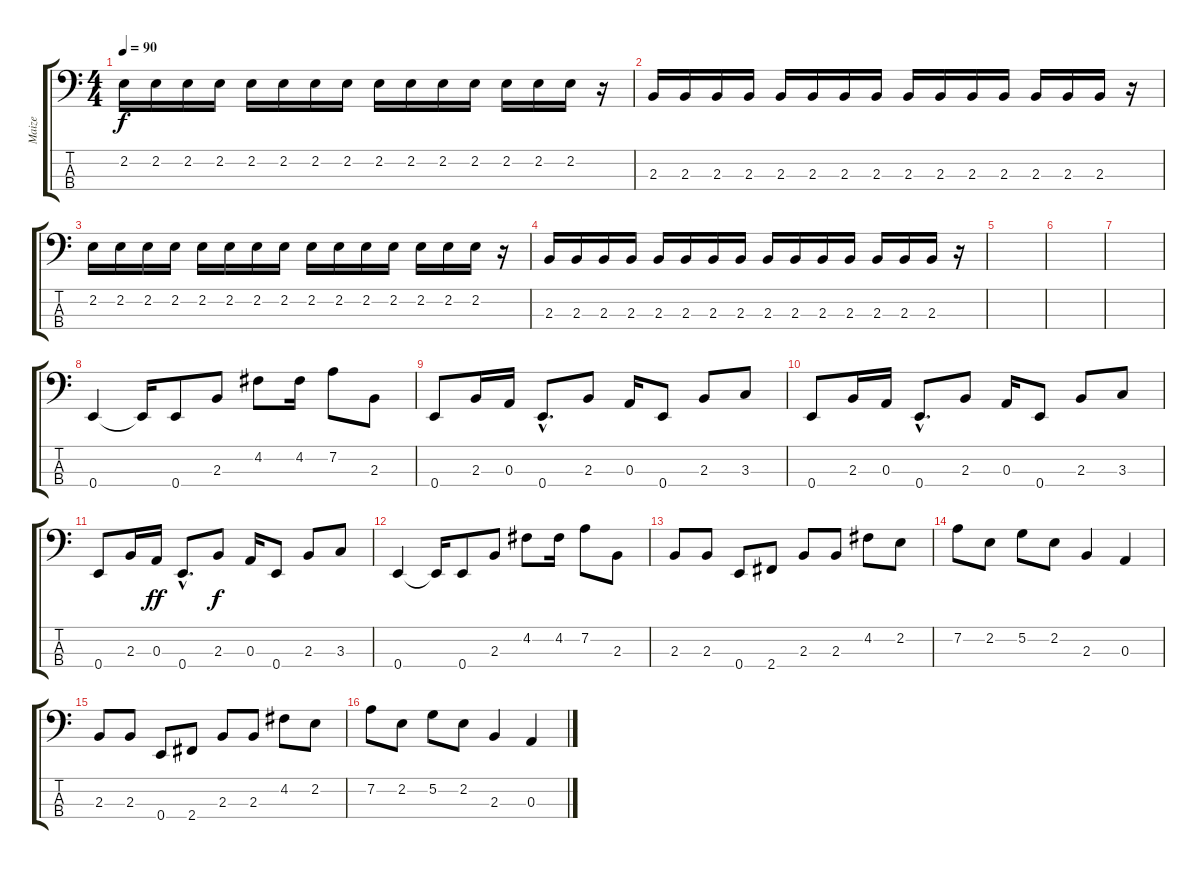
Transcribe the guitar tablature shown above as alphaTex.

\track ("Maize" "Maize") {instrument electricbassfinger}
\staff {score tabs}
\tuning (G2 D2 A1 E1) {hide}
\ts (4 4)
\tempo 90
\clef f4
\ks c
2.2.16{dy f instrument electricbassfinger} 2.2.16 2.2.16 2.2.16 2.2.16 2.2.16 2.2.16 2.2.16 2.2.16 2.2.16 2.2.16 2.2.16 2.2.16 2.2.16 2.2.16 r.16 |
2.3.16 2.3.16 2.3.16 2.3.16 2.3.16 2.3.16 2.3.16 2.3.16 2.3.16 2.3.16 2.3.16 2.3.16 2.3.16 2.3.16 2.3.16 r.16 |
2.2.16 2.2.16 2.2.16 2.2.16 2.2.16 2.2.16 2.2.16 2.2.16 2.2.16 2.2.16 2.2.16 2.2.16 2.2.16 2.2.16 2.2.16 r.16 |
2.3.16 2.3.16 2.3.16 2.3.16 2.3.16 2.3.16 2.3.16 2.3.16 2.3.16 2.3.16 2.3.16 2.3.16 2.3.16 2.3.16 2.3.16 r.16 |
|
|
|
0.4.4 0.4{t}.16 0.4.8 2.3.8 4.2.8 4.2.16 7.2.8 2.3.8 |
0.4.8 2.3.16 0.3.16 0.4{hac}.8{d} 2.3.8 0.3.16 0.4.8 2.3.8 3.3.8 |
0.4.8 2.3.16 0.3.16 0.4{hac}.8{d} 2.3.8 0.3.16 0.4.8 2.3.8 3.3.8 |
0.4.8 2.3.16 0.3.16{dy ff} 0.4{hac}.8{d} 2.3.8{dy f} 0.3.16 0.4.8 2.3.8 3.3.8 |
0.4.4 0.4{t}.16 0.4.8 2.3.8 4.2.8 4.2.16 7.2.8 2.3.8 |
2.3.8 2.3.8 0.4.8{instrument electricbassfinger} 2.4.8 2.3.8 2.3.8 4.2.8 2.2.8 |
7.2.8 2.2.8 5.2.8 2.2.8 2.3.4 0.3.4 |
2.3.8 2.3.8 0.4.8 2.4.8 2.3.8 2.3.8 4.2.8 2.2.8 |
7.2.8 2.2.8 5.2.8 2.2.8 2.3.4 0.3.4
